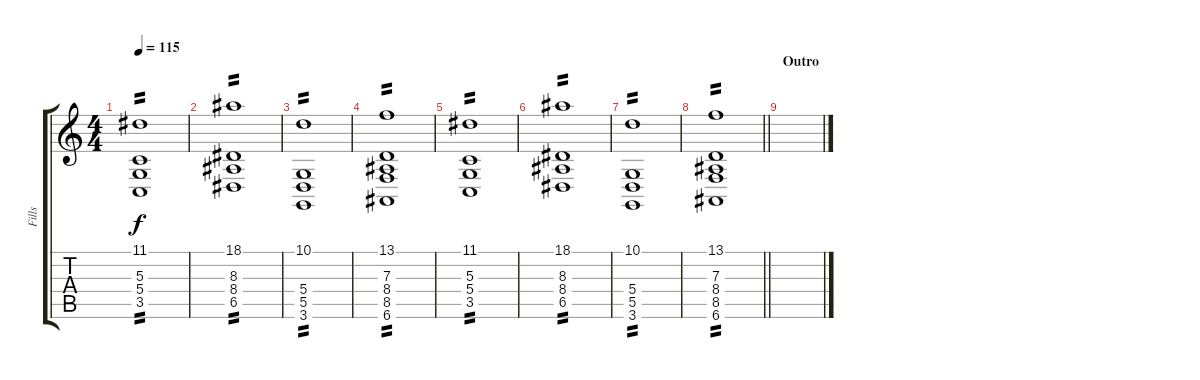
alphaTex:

\track ("Fills" "Fills") {instrument pad2warm}
\staff {score tabs}
\tuning (E4 B3 G3 D3 A2 E2) {hide}
\ts (4 4)
\tempo 115
\clef g2
\ks c
(11.1 5.3 5.4 3.5).1{tp 2 dy f} |
(18.1 8.3 8.4 6.5).1{tp 2} |
(10.1 5.4 5.5 3.6).1{tp 2} |
(13.1 7.3 8.4 8.5 6.6).1{tp 2} |
(11.1 5.3 5.4 3.5).1{tp 2} |
(18.1 8.3 8.4 6.5).1{tp 2} |
(10.1 5.4 5.5 3.6).1{tp 2} |
\barLineRight lightlight
(13.1 7.3 8.4 8.5 6.6).1{tp 2} |
\section ("" "Outro")
